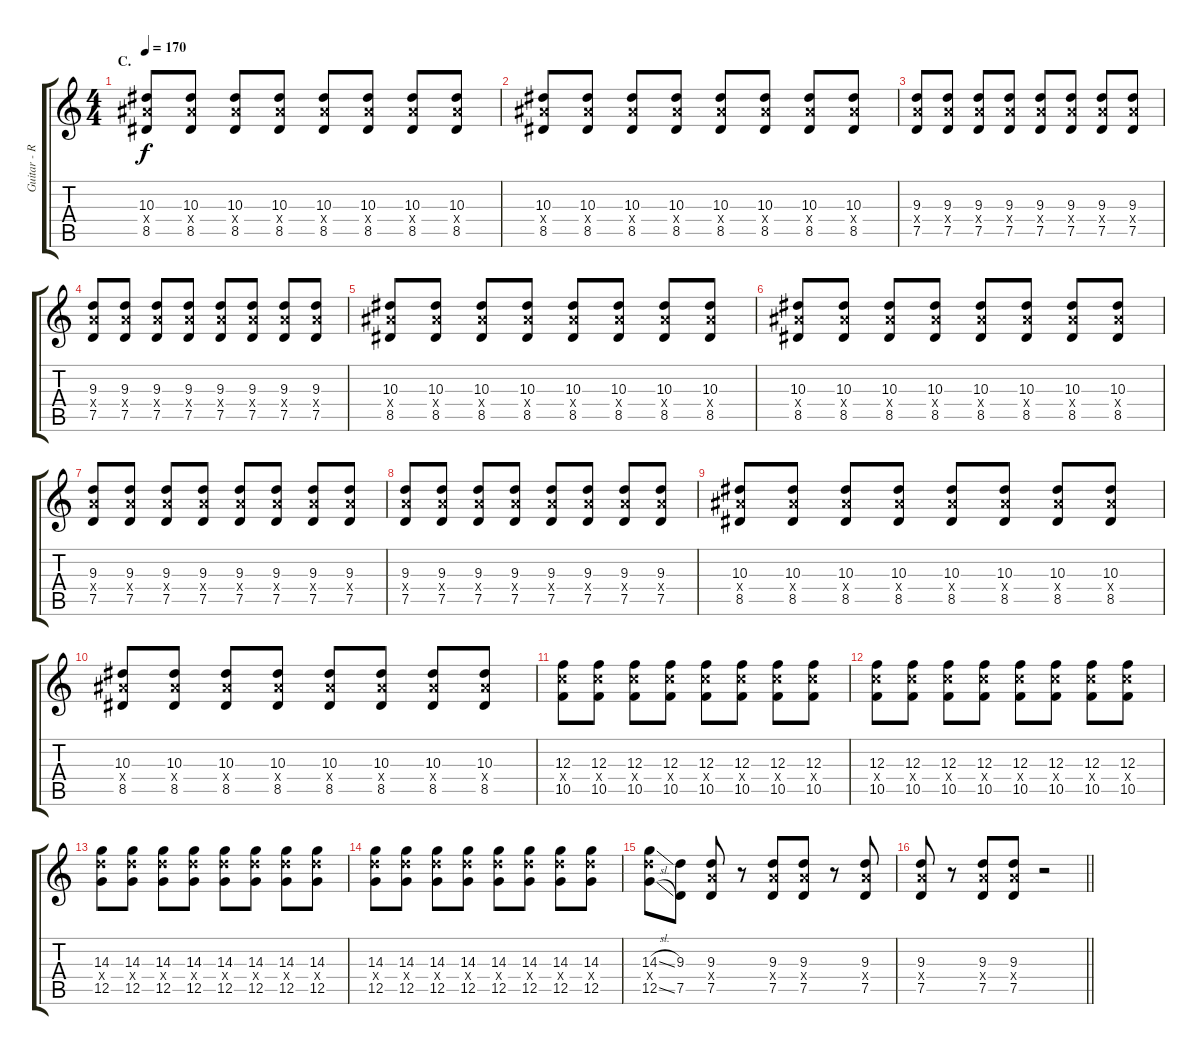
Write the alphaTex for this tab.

\track ("Guitar - Right" "Guitar - R") {instrument distortionguitar}
\staff {score tabs}
\tuning (D4 A3 F3 C3 G2 C2) {hide}
\ts (4 4)
\section ("" "C.")
\tempo 170
\clef g2
\ks c
(10.3 10.4{x} 8.5).8{dy f} (10.3 10.4{x} 8.5).8 (10.3 10.4{x} 8.5).8 (10.3 10.4{x} 8.5).8 (10.3 10.4{x} 8.5).8 (10.3 10.4{x} 8.5).8 (10.3 10.4{x} 8.5).8 (10.3 10.4{x} 8.5).8 |
(10.3 10.4{x} 8.5).8 (10.3 10.4{x} 8.5).8 (10.3 10.4{x} 8.5).8 (10.3 10.4{x} 8.5).8 (10.3 10.4{x} 8.5).8 (10.3 10.4{x} 8.5).8 (10.3 10.4{x} 8.5).8 (10.3 10.4{x} 8.5).8 |
(9.3 9.4{x} 7.5).8 (9.3 9.4{x} 7.5).8 (9.3 9.4{x} 7.5).8 (9.3 9.4{x} 7.5).8 (9.3 9.4{x} 7.5).8 (9.3 9.4{x} 7.5).8 (9.3 9.4{x} 7.5).8 (9.3 9.4{x} 7.5).8 |
(9.3 9.4{x} 7.5).8 (9.3 9.4{x} 7.5).8 (9.3 9.4{x} 7.5).8 (9.3 9.4{x} 7.5).8 (9.3 9.4{x} 7.5).8 (9.3 9.4{x} 7.5).8 (9.3 9.4{x} 7.5).8 (9.3 9.4{x} 7.5).8 |
(10.3 10.4{x} 8.5).8 (10.3 10.4{x} 8.5).8 (10.3 10.4{x} 8.5).8 (10.3 10.4{x} 8.5).8 (10.3 10.4{x} 8.5).8 (10.3 10.4{x} 8.5).8 (10.3 10.4{x} 8.5).8 (10.3 10.4{x} 8.5).8 |
(10.3 10.4{x} 8.5).8 (10.3 10.4{x} 8.5).8 (10.3 10.4{x} 8.5).8 (10.3 10.4{x} 8.5).8 (10.3 10.4{x} 8.5).8 (10.3 10.4{x} 8.5).8 (10.3 10.4{x} 8.5).8 (10.3 10.4{x} 8.5).8 |
(9.3 9.4{x} 7.5).8 (9.3 9.4{x} 7.5).8 (9.3 9.4{x} 7.5).8 (9.3 9.4{x} 7.5).8 (9.3 9.4{x} 7.5).8 (9.3 9.4{x} 7.5).8 (9.3 9.4{x} 7.5).8 (9.3 9.4{x} 7.5).8 |
(9.3 9.4{x} 7.5).8 (9.3 9.4{x} 7.5).8 (9.3 9.4{x} 7.5).8 (9.3 9.4{x} 7.5).8 (9.3 9.4{x} 7.5).8 (9.3 9.4{x} 7.5).8 (9.3 9.4{x} 7.5).8 (9.3 9.4{x} 7.5).8 |
(10.3 10.4{x} 8.5).8 (10.3 10.4{x} 8.5).8 (10.3 10.4{x} 8.5).8 (10.3 10.4{x} 8.5).8 (10.3 10.4{x} 8.5).8 (10.3 10.4{x} 8.5).8 (10.3 10.4{x} 8.5).8 (10.3 10.4{x} 8.5).8 |
(10.3 10.4{x} 8.5).8 (10.3 10.4{x} 8.5).8 (10.3 10.4{x} 8.5).8 (10.3 10.4{x} 8.5).8 (10.3 10.4{x} 8.5).8 (10.3 10.4{x} 8.5).8 (10.3 10.4{x} 8.5).8 (10.3 10.4{x} 8.5).8 |
(12.3 12.4{x} 10.5).8 (12.3 12.4{x} 10.5).8 (12.3 12.4{x} 10.5).8 (12.3 12.4{x} 10.5).8 (12.3 12.4{x} 10.5).8 (12.3 12.4{x} 10.5).8 (12.3 12.4{x} 10.5).8 (12.3 12.4{x} 10.5).8 |
(12.3 12.4{x} 10.5).8 (12.3 12.4{x} 10.5).8 (12.3 12.4{x} 10.5).8 (12.3 12.4{x} 10.5).8 (12.3 12.4{x} 10.5).8 (12.3 12.4{x} 10.5).8 (12.3 12.4{x} 10.5).8 (12.3 12.4{x} 10.5).8 |
(14.3 14.4{x} 12.5).8 (14.3 14.4{x} 12.5).8 (14.3 14.4{x} 12.5).8 (14.3 14.4{x} 12.5).8 (14.3 14.4{x} 12.5).8 (14.3 14.4{x} 12.5).8 (14.3 14.4{x} 12.5).8 (14.3 14.4{x} 12.5).8 |
(14.3 14.4{x} 12.5).8 (14.3 14.4{x} 12.5).8 (14.3 14.4{x} 12.5).8 (14.3 14.4{x} 12.5).8 (14.3 14.4{x} 12.5).8 (14.3 14.4{x} 12.5).8 (14.3 14.4{x} 12.5).8 (14.3 14.4{x} 12.5).8 |
(14.3{sl} 14.4{x} 12.5{sl}).8 (9.3 7.5).8 (9.3 9.4{x} 7.5).8 r.8 (9.3 9.4{x} 7.5).8 (9.3 9.4{x} 7.5).8 r.8 (9.3 9.4{x} 7.5).8 |
\barLineRight lightlight
(9.3 9.4{x} 7.5).8 r.8 (9.3 9.4{x} 7.5).8 (9.3 9.4{x} 7.5).8 r.2
